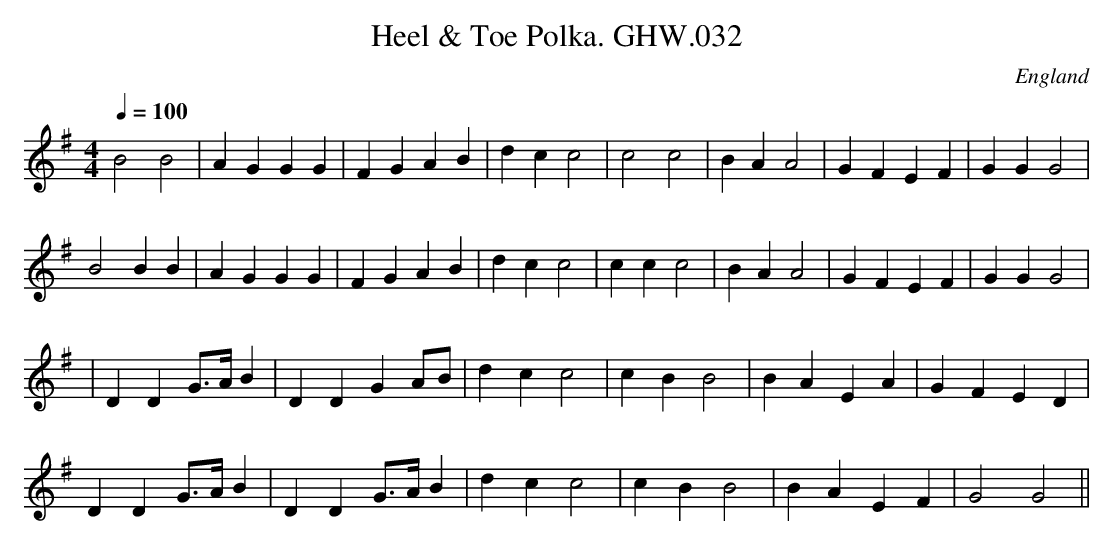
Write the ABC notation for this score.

X:1
T:Heel & Toe Polka. GHW.032
M:4/4
L:1/4
Q:100
O:England
K:G
B2B2|AGGG|FGAB|dc c2|c2 c2|BA A2|GFEF|GG G2|!
B2BB|AGGG|FGAB|dc c2|cc c2|BA A2|GFEF|GG G2|!
|DD G3/4A/4 B|DD G A/B/|d c c2|c B B2|BAEA|GFED|!
DD G3/4A/4 B|DD G3/4A/4
 B|dc c2|c B B2|BAEF|G2G2||
